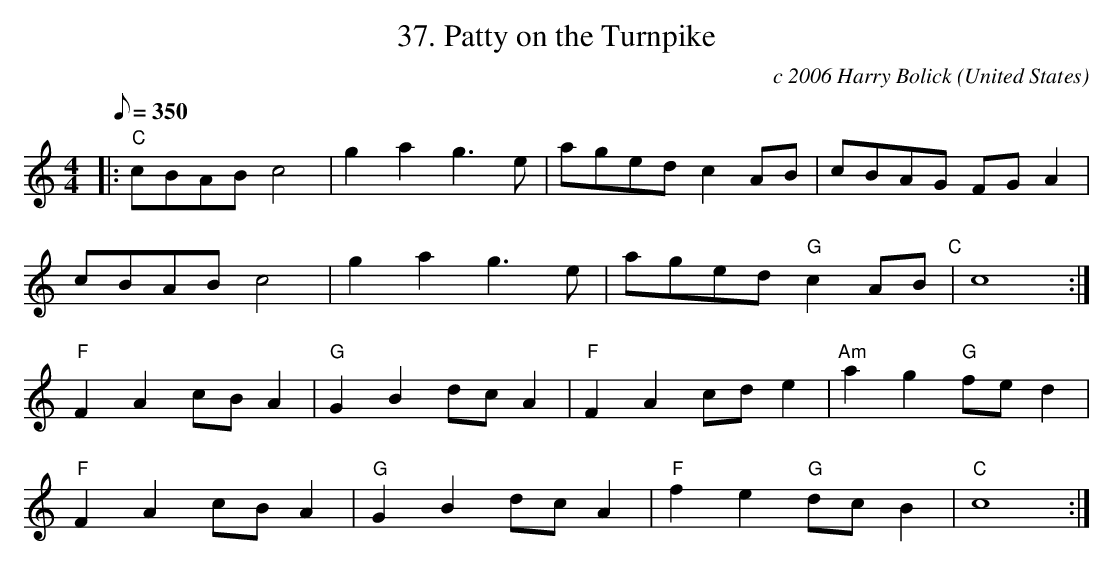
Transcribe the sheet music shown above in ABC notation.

X:1
T:37. Patty on the Turnpike
C:c 2006 Harry Bolick
O:United States
M:4/4
L:1/8
Q:350
K:C
|: "C" cBAB c4| g2a2 g3e | aged c2 AB | cBAG FGA2 |
 cBAB c4| g2a2 g3e | aged "G" c2AB "C" |c8:|
"F" F2A2 cBA2 |"G" G2B2 dcA2 |"F" F2A2 cde2 |"Am" a2g2 "G"fed2 |
"F" F2A2 cBA2 |"G" G2B2 dcA2 | "F" f2e2 "G"dcB2 |"C" c8 :|
